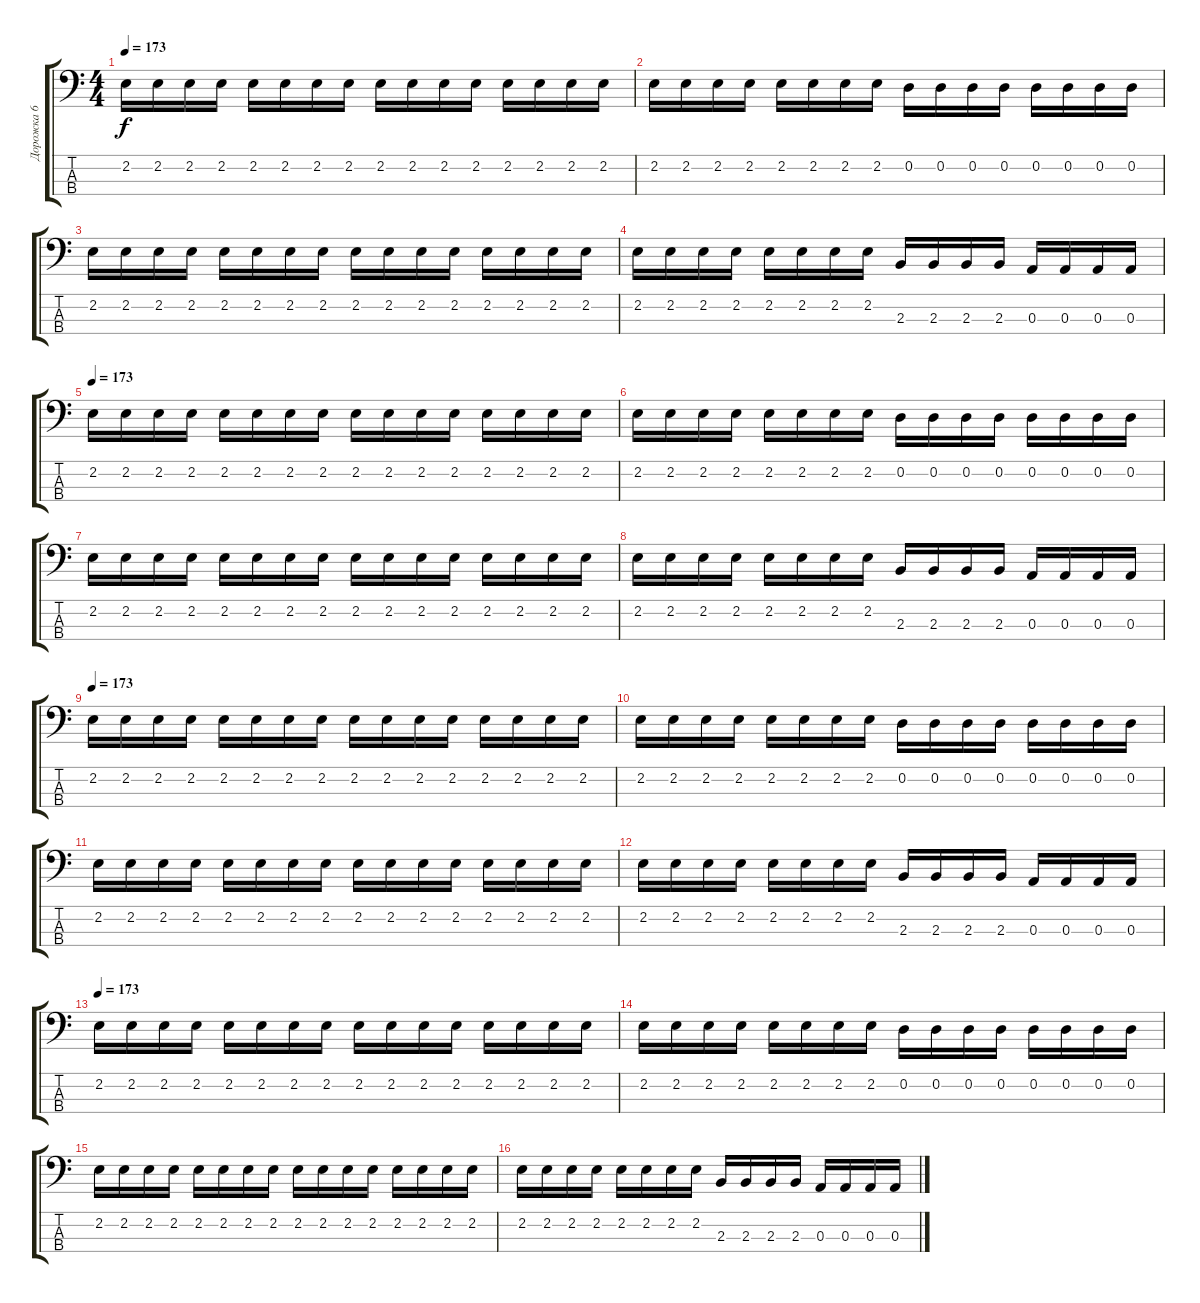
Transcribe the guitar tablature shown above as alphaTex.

\track ("Дорожка 6" "Дорожка 6") {instrument electricbassfinger}
\staff {score tabs}
\tuning (G2 D2 A1 E1) {hide}
\ts (4 4)
\tempo 173
\clef f4
\ks c
2.2.16{dy f instrument electricbassfinger} 2.2.16 2.2.16 2.2.16 2.2.16 2.2.16 2.2.16 2.2.16 2.2.16 2.2.16 2.2.16 2.2.16 2.2.16 2.2.16 2.2.16 2.2.16 |
2.2.16 2.2.16 2.2.16 2.2.16 2.2.16 2.2.16 2.2.16 2.2.16 0.2.16 0.2.16 0.2.16 0.2.16 0.2.16 0.2.16 0.2.16 0.2.16 |
2.2.16 2.2.16 2.2.16 2.2.16 2.2.16 2.2.16 2.2.16 2.2.16 2.2.16 2.2.16 2.2.16 2.2.16 2.2.16 2.2.16 2.2.16 2.2.16 |
2.2.16 2.2.16 2.2.16 2.2.16 2.2.16 2.2.16 2.2.16 2.2.16 2.3.16 2.3.16 2.3.16 2.3.16 0.3.16 0.3.16 0.3.16 0.3.16 |
\tempo 173
2.2.16 2.2.16 2.2.16 2.2.16 2.2.16 2.2.16 2.2.16 2.2.16 2.2.16 2.2.16 2.2.16 2.2.16 2.2.16 2.2.16 2.2.16 2.2.16 |
2.2.16 2.2.16 2.2.16 2.2.16 2.2.16 2.2.16 2.2.16 2.2.16 0.2.16 0.2.16 0.2.16 0.2.16 0.2.16 0.2.16 0.2.16 0.2.16 |
2.2.16 2.2.16 2.2.16 2.2.16 2.2.16 2.2.16 2.2.16 2.2.16 2.2.16 2.2.16 2.2.16 2.2.16 2.2.16 2.2.16 2.2.16 2.2.16 |
2.2.16 2.2.16 2.2.16 2.2.16 2.2.16 2.2.16 2.2.16 2.2.16 2.3.16 2.3.16 2.3.16 2.3.16 0.3.16 0.3.16 0.3.16 0.3.16 |
\tempo 173
2.2.16 2.2.16 2.2.16 2.2.16 2.2.16 2.2.16 2.2.16 2.2.16 2.2.16 2.2.16 2.2.16 2.2.16 2.2.16 2.2.16 2.2.16 2.2.16 |
2.2.16 2.2.16 2.2.16 2.2.16 2.2.16 2.2.16 2.2.16 2.2.16 0.2.16 0.2.16 0.2.16 0.2.16 0.2.16 0.2.16 0.2.16 0.2.16 |
2.2.16 2.2.16 2.2.16 2.2.16 2.2.16 2.2.16 2.2.16 2.2.16 2.2.16 2.2.16 2.2.16 2.2.16 2.2.16 2.2.16 2.2.16 2.2.16 |
2.2.16 2.2.16 2.2.16 2.2.16 2.2.16 2.2.16 2.2.16 2.2.16 2.3.16 2.3.16 2.3.16 2.3.16 0.3.16 0.3.16 0.3.16 0.3.16 |
\tempo 173
2.2.16 2.2.16 2.2.16 2.2.16 2.2.16 2.2.16 2.2.16 2.2.16 2.2.16 2.2.16 2.2.16 2.2.16 2.2.16 2.2.16 2.2.16 2.2.16 |
2.2.16 2.2.16 2.2.16 2.2.16 2.2.16 2.2.16 2.2.16 2.2.16 0.2.16 0.2.16 0.2.16 0.2.16 0.2.16 0.2.16 0.2.16 0.2.16 |
2.2.16 2.2.16 2.2.16 2.2.16 2.2.16 2.2.16 2.2.16 2.2.16 2.2.16 2.2.16 2.2.16 2.2.16 2.2.16 2.2.16 2.2.16 2.2.16 |
2.2.16 2.2.16 2.2.16 2.2.16 2.2.16 2.2.16 2.2.16 2.2.16 2.3.16 2.3.16 2.3.16 2.3.16 0.3.16 0.3.16 0.3.16 0.3.16
